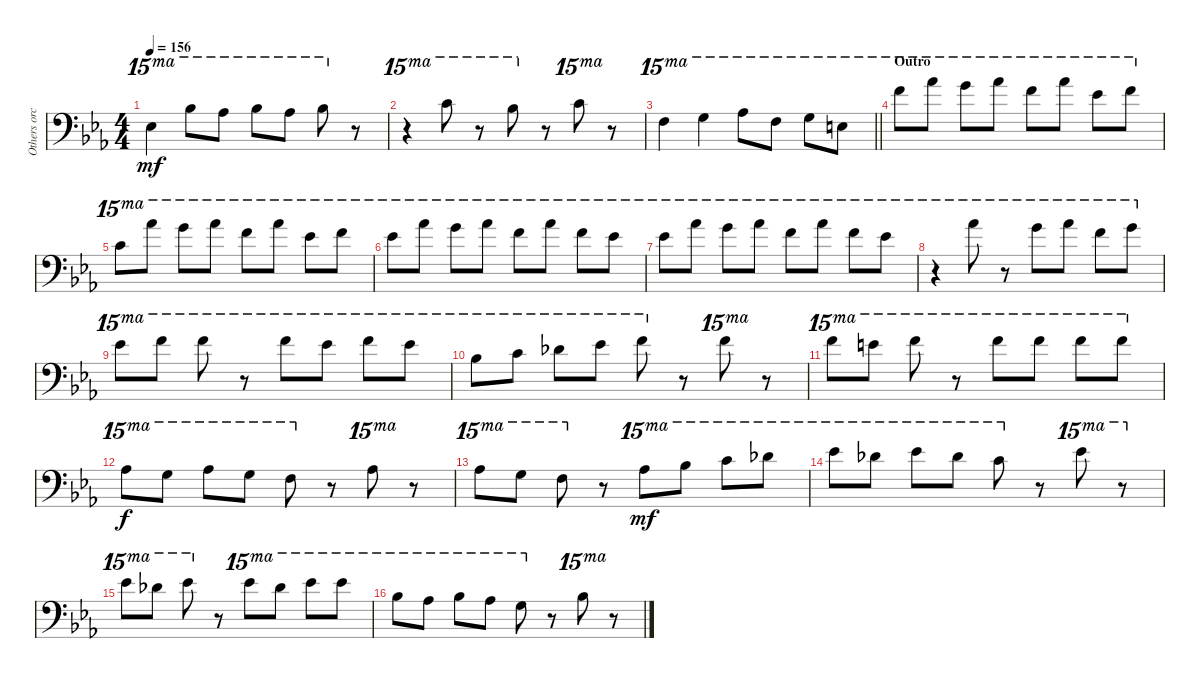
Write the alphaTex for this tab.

\track ("Others orchestral" "Others orc") {instrument orchestrahit}
\staff {score}
\tuning (E4 B3 G3 D3 A2 E2 F1) {hide}
\ts (4 4)
\tempo 156
\clef f4
\ks cminor
11.1.4{ot 15ma dy mf} 18.1.8{ot 15ma} 16.1.8{ot 15ma} 18.1.8{ot 15ma} 16.1.8{ot 15ma} 18.1.8{ot 15ma} r.8 |
r.4{ot 15ma} 20.1.8{ot 15ma} r.8{ot 15ma} 18.1.8{ot 15ma} r.8 20.1.8{ot 15ma} r.8 |
\barLineRight lightlight
13.1.4{ot 15ma} 15.1.4{ot 15ma} 16.1.8{ot 15ma} 13.1.8{ot 15ma} 15.1.8{ot 15ma} 12.1.8{ot 15ma} |
\section ("" "Outro")
25.1.8{ot 15ma} 28.1.8{ot 15ma} 27.1.8{ot 15ma} 28.1.8{ot 15ma} 25.1.8{ot 15ma} 28.1.8{ot 15ma} 23.1.8{ot 15ma} 25.1.8{ot 15ma} |
20.1.8{ot 15ma} 28.1.8{ot 15ma} 27.1.8{ot 15ma} 28.1.8{ot 15ma} 25.1.8{ot 15ma} 28.1.8{ot 15ma} 23.1.8{ot 15ma} 25.1.8{ot 15ma} |
23.1.8{ot 15ma} 28.1.8{ot 15ma} 27.1.8{ot 15ma} 28.1.8{ot 15ma} 25.1.8{ot 15ma} 28.1.8{ot 15ma} 25.1.8{ot 15ma} 23.1.8{ot 15ma} |
23.1.8{ot 15ma} 28.1.8{ot 15ma} 27.1.8{ot 15ma} 28.1.8{ot 15ma} 25.1.8{ot 15ma} 28.1.8{ot 15ma} 25.1.8{ot 15ma} 23.1.8{ot 15ma} |
r.4{ot 15ma} 28.1.8{ot 15ma} r.8{ot 15ma} 27.1.8{ot 15ma} 28.1.8{ot 15ma} 25.1.8{ot 15ma} 27.1.8{ot 15ma} |
23.1.8{ot 15ma} 25.1.8{ot 15ma} 25.1.8{ot 15ma} r.8{ot 15ma} 25.1.8{ot 15ma} 23.1.8{ot 15ma} 25.1.8{ot 15ma} 23.1.8{ot 15ma} |
18.1.8{ot 15ma} 20.1.8{ot 15ma} 21.1.8{ot 15ma} 23.1.8{ot 15ma} 25.1.8{ot 15ma} r.8 25.1.8{ot 15ma} r.8 |
25.1.8{ot 15ma} 24.1.8{ot 15ma} 25.1.8{ot 15ma} r.8{ot 15ma} 25.1.8{ot 15ma} 25.1.8{ot 15ma} 25.1.8{ot 15ma} 25.1.8{ot 15ma} |
16.1.8{ot 15ma dy f} 15.1.8{ot 15ma} 16.1.8{ot 15ma} 15.1.8{ot 15ma} 13.1.8{ot 15ma} r.8 16.1.8{ot 15ma} r.8 |
16.1.8{ot 15ma} 15.1.8{ot 15ma} 13.1.8{ot 15ma} r.8 16.1.8{ot 15ma dy mf} 18.1.8{ot 15ma} 20.1.8{ot 15ma} 21.1.8{ot 15ma} |
23.1.8{ot 15ma} 21.1.8{ot 15ma} 23.1.8{ot 15ma} 21.1.8{ot 15ma} 20.1.8{ot 15ma} r.8 23.1.8{ot 15ma} r.8{ot 15ma} |
23.1.8{ot 15ma} 21.1.8{ot 15ma} 23.1.8{ot 15ma} r.8 23.1.8{ot 15ma} 21.1.8{ot 15ma} 23.1.8{ot 15ma} 23.1.8{ot 15ma} |
18.1.8{ot 15ma} 16.1.8{ot 15ma} 18.1.8{ot 15ma} 16.1.8{ot 15ma} 15.1.8{ot 15ma} r.8 18.1.8{ot 15ma} r.8
